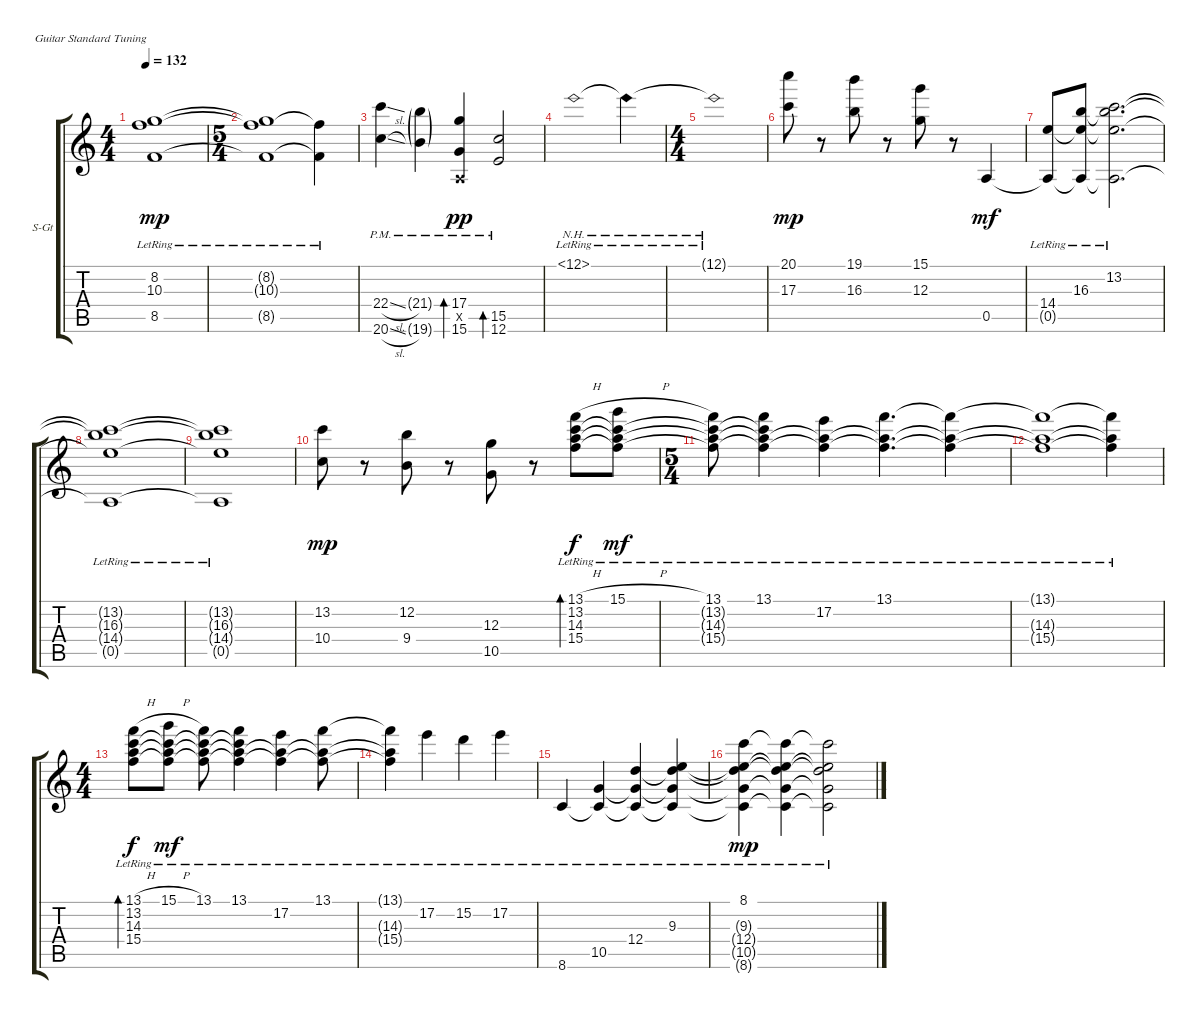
\bracketExtendMode groupsimilarinstruments
\firstSystemTrackNameOrientation horizontal
\otherSystemsTrackNameOrientation horizontal
\track ("Track 1" "S-Gt") {instrument acousticguitarsteel}
\staff {score tabs}
\tuning (E4 B3 G3 D3 A2 E2)
\ts (4 4)
\tempo 132
\clef g2
\ks c
(8.5{lr t} 10.3{lr t} 8.2{t}).1{dy mp} |
\ts (5 4)
(10.3{lr t} 8.5{lr t} 8.2{t}).1 (10.3{lr t} 8.5{lr t}).4 |
(22.4{sl pm} 20.6{sl pm}).4 (21.4{g pm} 19.6{g pm}).4 (17.4{pm} 15.6{pm} 0.5{pm x}).4{bd 60 dy pp} (15.5{pm} 12.6{pm}).2{bd 98} |
12.1{nh lr}.1 12.1{nh lr t}.4 |
\ts (4 4)
12.1{nh lr t}.1 |
(20.1 17.3).8{dy mp} r.8 (19.1 16.3).8 r.8 (15.1 12.3).8 r.8 0.5.4{dy mf} |
(14.4{lr} 0.5{lr t}).8 (16.3{lr} 0.5{lr t} 14.4{lr t}).8 (13.2{lr} 0.5{lr t} 16.3{lr t} 14.4{lr t}).2{d} |
(0.5{lr t} 14.4{lr t} 16.3{lr t} 13.2{lr t}).1 |
(0.5{lr t} 14.4{lr t} 16.3{lr t} 13.2{lr t}).1 |
(13.2 10.4).8{dy mp} r.8 (9.4 12.2).8 r.8 (12.3 10.5).8 r.8 (13.1{h lr} 13.2{lr} 14.3{lr} 15.4{lr}).8{bd 226 dy f} (15.1{h lr} 13.2{lr t} 14.3{lr t} 15.4{lr t}).8{dy mf} |
\ts (5 4)
(13.1{lr} 13.2{lr t} 14.3{lr t} 15.4{lr t}).8 (13.1{lr} 13.2{lr t} 14.3{lr t} 15.4{lr t}).4 (17.2{lr} 14.3{lr t} 15.4{lr t}).4 (13.1{lr} 14.3{lr t} 15.4{lr t}).4{d} (13.1{lr t} 14.3{lr t} 15.4{lr t}).4 |
(13.1{lr t} 14.3{lr t} 15.4{lr t}).1 (13.1{lr t} 14.3{lr t} 15.4{lr t}).4 |
\ts (4 4)
(13.1{h lr} 13.2{lr} 14.3{lr} 15.4{lr}).8{bd 198 dy f} (15.1{h lr} 13.2{lr t} 15.4{lr t} 14.3{lr t}).8{dy mf} (13.1{lr} 13.2{lr t} 15.4{lr t} 14.3{lr t}).8 (13.1{lr} 13.2{lr t} 15.4{lr t} 14.3{lr t}).4 (15.4{lr t} 14.3{lr t} 17.2{lr}).4 (13.1 15.4{lr t} 14.3{lr t}).8 |
(13.1{lr t} 14.3{lr t} 15.4{lr t}).4 17.2{lr}.4 15.2{lr}.4 17.2{lr}.4 |
8.6{lr}.4 (10.5{lr} 8.6{lr t}).4 (12.4{lr} 10.5{lr t} 8.6{lr t}).4 (9.3{lr} 10.5{lr t} 12.4{lr t} 8.6{lr t}).4 |
(10.5{lr t} 9.3{lr t} 8.1 12.4{lr t} 8.6{lr t}).4{dy mp} (10.5{lr t} 9.3{lr t} 8.1{t} 12.4{lr t} 8.6{lr t}).4 (10.5{lr t} 9.3{lr t} 8.1{t} 12.4{lr t} 8.6{lr t}).2
